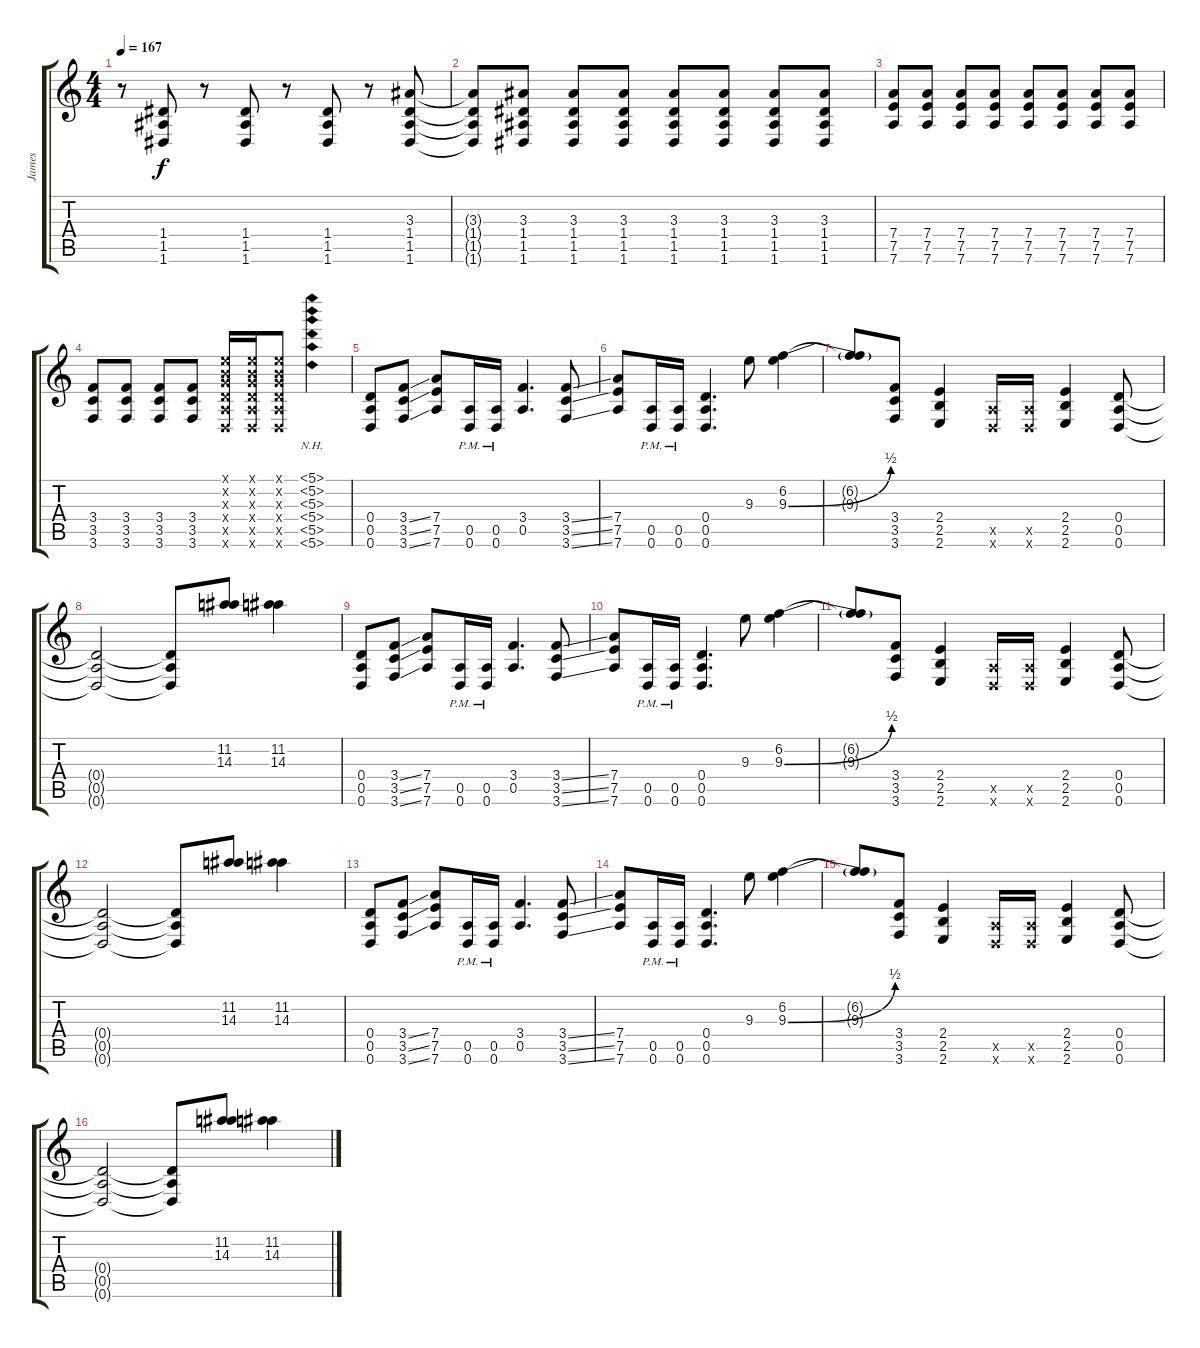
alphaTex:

\track ("James" "James") {instrument distortionguitar}
\staff {score tabs}
\tuning (E4 B3 G3 D3 A2 D2) {hide}
\ts (4 4)
\tempo 167
\clef g2
\ks c
r.8{dy f} (1.4 1.5 1.6).8 r.8 (1.4 1.5 1.6).8 r.8 (1.4 1.5 1.6).8 r.8 (3.3 1.4 1.5 1.6).8 |
(3.3{t} 1.4{t} 1.5{t} 1.6{t}).8 (3.3 1.4 1.5 1.6).8 (3.3 1.4 1.5 1.6).8 (3.3 1.4 1.5 1.6).8 (3.3 1.4 1.5 1.6).8 (3.3 1.4 1.5 1.6).8 (3.3 1.4 1.5 1.6).8 (3.3 1.4 1.5 1.6).8 |
(7.4 7.5 7.6).8 (7.4 7.5 7.6).8 (7.4 7.5 7.6).8 (7.4 7.5 7.6).8 (7.4 7.5 7.6).8 (7.4 7.5 7.6).8 (7.4 7.5 7.6).8 (7.4 7.5 7.6).8 |
(3.4 3.5 3.6).8 (3.4 3.5 3.6).8 (3.4 3.5 3.6).8 (3.4 3.5 3.6).8 (0.1{x} 0.2{x} 0.3{x} 0.4{x} 0.5{x} 0.6{x}).16 (0.1{x} 0.2{x} 0.3{x} 0.4{x} 0.5{x} 0.6{x}).16 (0.1{x} 0.2{x} 0.3{x} 0.4{x} 0.5{x} 0.6{x}).8 (5.1{nh} 5.2{nh} 5.3{nh} 5.4{nh} 5.5{nh} 5.6{nh}).4 |
(0.4 0.5 0.6).8 (3.4{ss} 3.5{ss} 3.6{ss}).8 (7.4 7.5 7.6).8 (0.5{pm} 0.6{pm}).16 (0.5{pm} 0.6{pm}).16 (3.4 0.5).4{d} (3.4{ss} 3.5{ss} 3.6{ss}).8 |
(7.4 7.5 7.6).8 (0.5{pm} 0.6{pm}).16 (0.5{pm} 0.6{pm}).16 (0.4 0.5 0.6).4{d} 9.3.8 (6.2 9.3{be (bend 0 0 60 2)}).4 |
(6.2{t} 9.3{t}).8 (3.4 3.5 3.6).8 (2.4 2.5 2.6).4 (0.5{x} 0.6{x}).16 (0.5{x} 0.6{x}).16 (2.4 2.5 2.6).4 (0.4 0.5 0.6).8 |
(0.4{t} 0.5{t} 0.6{t}).2 (0.4{t} 0.5{t} 0.6{t}).8 (11.2 14.3).8 (11.2 14.3).4 |
(0.4 0.5 0.6).8 (3.4{ss} 3.5{ss} 3.6{ss}).8 (7.4 7.5 7.6).8 (0.5{pm} 0.6{pm}).16 (0.5{pm} 0.6{pm}).16 (3.4 0.5).4{d} (3.4{ss} 3.5{ss} 3.6{ss}).8 |
(7.4 7.5 7.6).8 (0.5{pm} 0.6{pm}).16 (0.5{pm} 0.6{pm}).16 (0.4 0.5 0.6).4{d} 9.3.8 (6.2 9.3{be (bend 0 0 60 2)}).4 |
(6.2{t} 9.3{t}).8 (3.4 3.5 3.6).8 (2.4 2.5 2.6).4 (0.5{x} 0.6{x}).16 (0.5{x} 0.6{x}).16 (2.4 2.5 2.6).4 (0.4 0.5 0.6).8 |
(0.4{t} 0.5{t} 0.6{t}).2 (0.4{t} 0.5{t} 0.6{t}).8 (11.2 14.3).8 (11.2 14.3).4 |
(0.4 0.5 0.6).8 (3.4{ss} 3.5{ss} 3.6{ss}).8 (7.4 7.5 7.6).8 (0.5{pm} 0.6{pm}).16 (0.5{pm} 0.6{pm}).16 (3.4 0.5).4{d} (3.4{ss} 3.5{ss} 3.6{ss}).8 |
(7.4 7.5 7.6).8 (0.5{pm} 0.6{pm}).16 (0.5{pm} 0.6{pm}).16 (0.4 0.5 0.6).4{d} 9.3.8 (6.2 9.3{be (bend 0 0 60 2)}).4 |
(6.2{t} 9.3{t}).8 (3.4 3.5 3.6).8 (2.4 2.5 2.6).4 (0.5{x} 0.6{x}).16 (0.5{x} 0.6{x}).16 (2.4 2.5 2.6).4 (0.4 0.5 0.6).8 |
(0.4{t} 0.5{t} 0.6{t}).2 (0.4{t} 0.5{t} 0.6{t}).8 (11.2 14.3).8 (11.2 14.3).4
